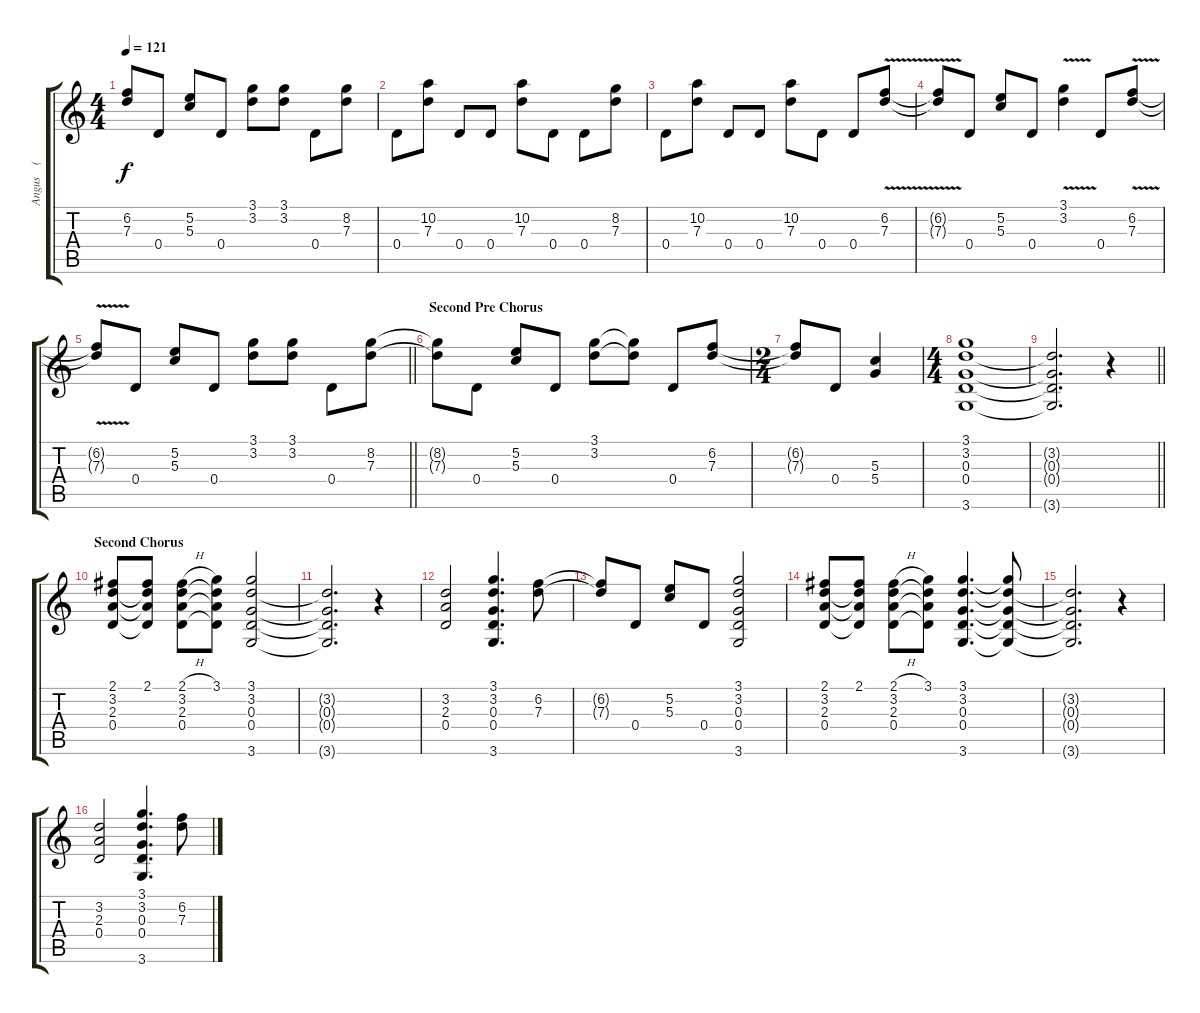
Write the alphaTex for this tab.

\track ("Angus    (Lead)" "Angus    (") {instrument overdrivenguitar}
\staff {score tabs}
\tuning (E4 B3 G3 D3 A2 E2) {hide}
\ts (4 4)
\tempo 121
\clef g2
\ks c
(6.2{t} 7.3{t}).8{dy f} 0.4.8 (5.2 5.3).8 0.4.8 (3.1 3.2).8 (3.1 3.2).8 0.4.8 (8.2 7.3).8 |
0.4.8 (10.2 7.3).8 0.4.8 0.4.8 (10.2 7.3).8 0.4.8 0.4.8 (8.2 7.3).8 |
0.4.8 (10.2 7.3).8 0.4.8 0.4.8 (10.2 7.3).8 0.4.8 0.4.8 (6.2{v} 7.3{v}).8 |
(6.2{t} 7.3{t}).8 0.4.8 (5.2 5.3).8 0.4.8 (3.1{v} 3.2{v}).4 0.4.8 (6.2{v} 7.3{v}).8 |
\barLineRight lightlight
(6.2{t} 7.3{t}).8 0.4.8 (5.2 5.3).8 0.4.8 (3.1 3.2).8 (3.1 3.2).8 0.4.8 (8.2 7.3).8 |
\section ("" "Second Pre Chorus")
(8.2{t} 7.3{t}).8 0.4.8 (5.2 5.3).8 0.4.8 (3.1 3.2).8 (3.1{t} 3.2{t}).8 0.4.8 (6.2 7.3).8 |
\ts (2 4)
(6.2{t} 7.3{t}).8 0.4.8 (5.3 5.4).4 |
\ts (4 4)
(3.1 3.2 0.3 0.4 3.6).1 |
\barLineRight lightlight
(3.2{t} 0.3{t} 0.4{t} 3.6{t}).2{d} r.4 |
\section ("" "Second Chorus")
(2.1 3.2 2.3 0.4).8 (2.1 3.2{t} 2.3{t} 0.4{t}).8 (2.1{h} 3.2 2.3 0.4).8 (3.1 3.2{t} 2.3{t} 0.4{t}).8 (3.1 3.2 0.3 0.4 3.6).2 |
(3.2{t} 0.3{t} 0.4{t} 3.6{t}).2{d} r.4 |
(3.2 2.3 0.4).2 (3.1 3.2 0.3 0.4 3.6).4{d} (6.2 7.3).8 |
(6.2{t} 7.3{t}).8 0.4.8 (5.2 5.3).8 0.4.8 (3.1 3.2 0.3 0.4 3.6).2 |
(2.1 3.2 2.3 0.4).8 (2.1 3.2{t} 2.3{t} 0.4{t}).8 (2.1{h} 3.2 2.3 0.4).8 (3.1 3.2{t} 2.3{t} 0.4{t}).8 (3.1 3.2 0.3 0.4 3.6).4{d} (3.1{t} 3.2{t} 0.3{t} 0.4{t} 3.6{t}).8 |
(3.2{t} 0.3{t} 0.4{t} 3.6{t}).2{d} r.4 |
(3.2 2.3 0.4).2 (3.1 3.2 0.3 0.4 3.6).4{d} (6.2 7.3).8
